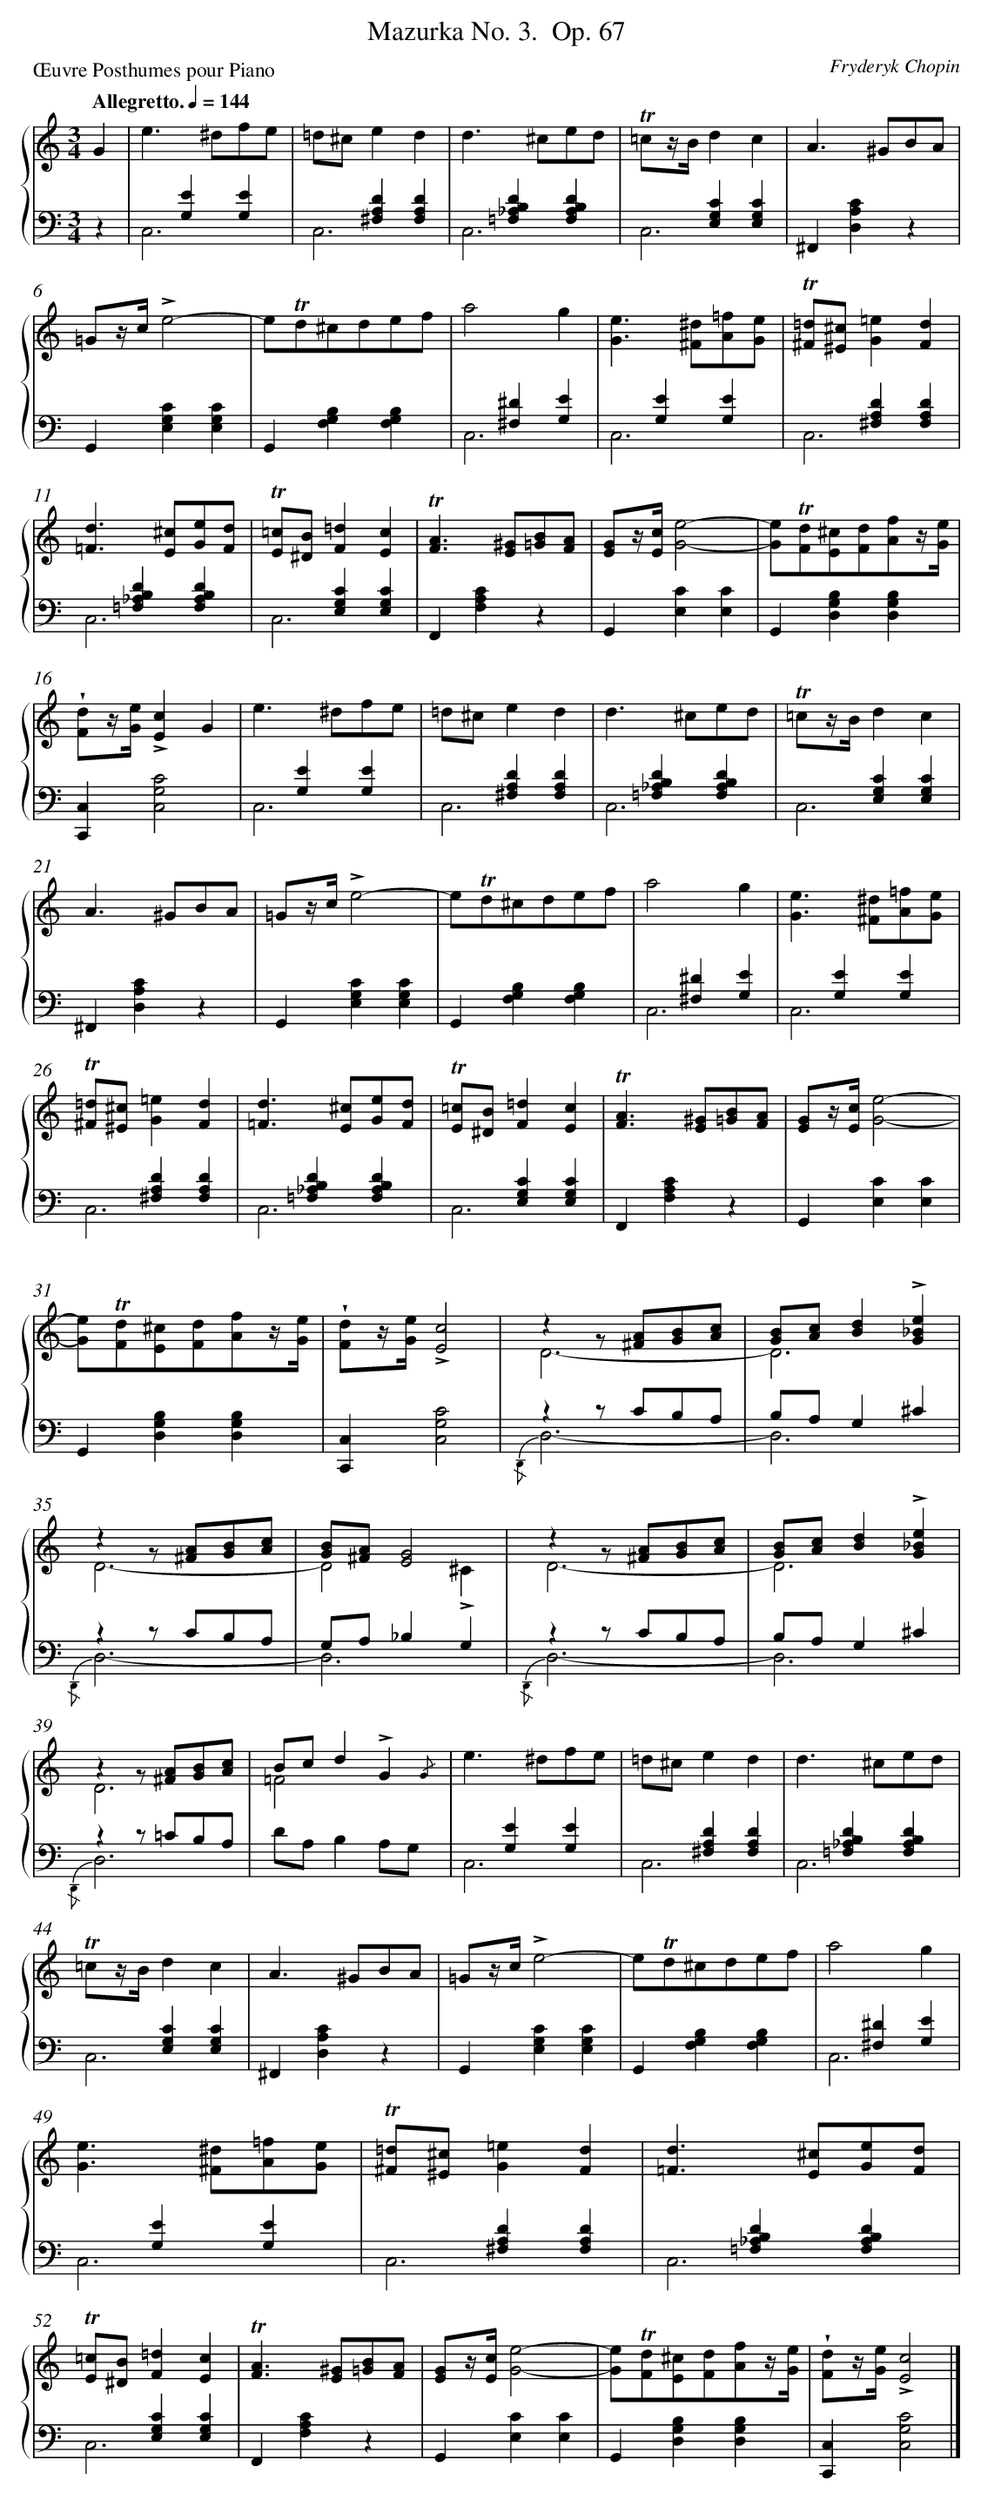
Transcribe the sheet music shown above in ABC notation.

X:1
T: Mazurka No. 3.	 Op. 67
C: Fryderyk Chopin
L: 1/4
M: 3/4
P: Œuvre Posthumes pour Piano
Q: "Allegretto." 1/4=144
%%staves {1 2}
V: 1 clef=treble
V: 2 clef=bass
K: C
[V:1] G [I:setbarnb 1]|
[V:2] z |
[V:1] e>^df/e/ |
[V:2] x[EG,][EG,] & C,3 |
[V:1] =d/^c/ed |
[V:2] x[DA,^F,][DA,F,] & C,3 |
[V:1] d>^ce/d/ |
[V:2] x[DB,_A,=F,][DB,A,F,] & C,3 |
[V:1] !trill!=c/z//B//dc |
[V:2] x[CG,E,][CG,E,] & C,3 |
[V:1] A>^GB/A/ |
[V:2] ^F,,[CA,D,]z |
[V:1] =G/z//c//!accent!e2- |
[V:2] G,,[CG,E,][CG,E,] |
[V:1] e/!trill!d/^c/d/e/f/ |
[V:2] G,,[B,G,F,][B,G,F,] |
[V:1] a2g |
[V:2] x[^D^F,][EG,] & C,3 |
[V:1] [eG]>[^d^F][=f/A/][e/G/] |
[V:2] x[EG,][EG,] & C,3 |
[V:1] !trill![=d/^F/][^c/^E/][=eG][dF] |
[V:2] x[DA,^F,][DA,F,] & C,3 |
[V:1] [d=F]>[^cE][e/G/][d/F/] |
[V:2] x[DB,_A,=F,][DB,A,F,] & C,3 |
[V:1] !trill![=c/E/][B/^D/][=dF][cE] |
[V:2] x[CG,E,][CG,E,] & C,3 |
[V:1] !trill![AF]>[^GE][B/=G/][A/F/] |
[V:2] F,,[CA,F,]z |
[V:1] [G/E/]z//[c//E//][e2G2]- |
[V:2] G,,[CE,][CE,] |
[V:1] [e/G/]!trill![d/F/][^c/E/][d/F/][f/A/]z//[e//G//] |
[V:2] G,,[B,G,D,][B,G,D,] |
[V:1] !wedge![d/F/]z//[e//G//]!accent![cE]G |
[V:2] [C,C,,][C2G,2C,2] |
[V:1] e>^df/e/ |
[V:2] x[EG,][EG,] & C,3 |
[V:1] =d/^c/ed |
[V:2] x[DA,^F,][DA,F,] & C,3 |
[V:1] d>^ce/d/ |
[V:2] x[DB,_A,=F,][DB,A,F,] & C,3 |
[V:1] !trill!=c/z//B//dc |
[V:2] x[CG,E,][CG,E,] & C,3 |
[V:1] A>^GB/A/ |
[V:2] ^F,,[CA,D,]z |
[V:1] =G/z//c//!accent!e2- |
[V:2] G,,[CG,E,][CG,E,] |
[V:1] e/!trill!d/^c/d/e/f/ |
[V:2] G,,[B,G,F,][B,G,F,] |
[V:1] a2g |
[V:2] x[^D^F,][EG,] & C,3 |
[V:1] [eG]>[^d^F][=f/A/][e/G/] |
[V:2] x[EG,][EG,] & C,3 |
[V:1] !trill![=d/^F/][^c/^E/][=eG][dF] |
[V:2] x[DA,^F,][DA,F,] & C,3 |
[V:1] [d=F]>[^cE][e/G/][d/F/] |
[V:2] x[DB,_A,=F,][DB,A,F,] & C,3 |
[V:1] !trill![=c/E/][B/^D/][=dF][cE] |
[V:2] x[CG,E,][CG,E,] & C,3 |
[V:1] !trill![AF]>[^GE][B/=G/][A/F/] |
[V:2] F,,[CA,F,]z |
[V:1] [G/E/]z//[c//E//][e2G2]- |
[V:2] G,,[CE,][CE,] |
[V:1] [e/G/]!trill![d/F/][^c/E/][d/F/][f/A/]z//[e//G//] |
[V:2] G,,[B,G,D,][B,G,D,] |
[V:1] !wedge![d/F/]z//[e//G//]!accent![c2E2] |
[V:2] [C,C,,][C2G,2C,2] |
[V:1] zz/ [A/^F/][B/G/][c/A/] & D3- |
[V:2] zz/ C/B,/A,/ & {/D,,}D,3- |
[V:1] [B/G/][c/A/][dB]!accent![e_BG] & D3 |
[V:2] B,/A,/G,^C & D,3 |
[V:1] zz/ [A/^F/][B/G/][c/A/] & D3- |
[V:2] zz/ C/B,/A,/ & {/D,,}D,3- |
[V:1] [B/G/][A/^F/][G2E2] & D2!accent!^C |
[V:2] G,/A,/_B,G, & D,3 |
[V:1] zz/ [A/^F/][B/G/][c/A/] & D3- |
[V:2] zz/ C/B,/A,/ & {/D,,}D,3- |
[V:1] [B/G/][c/A/][dB]!accent![e_BG] & D3 |
[V:2] B,/A,/G,^C & D,3 |
[V:1] zz/ [A/^F/][B/G/][c/A/] & D3 |
[V:2] zz/ =C/B,/A,/ & {/D,,}D,3 |
[V:1] B/c/d!accent!G{/G} & =F2x |
[V:2] D/A,/B,A,/G,/ |
[V:1] e>^df/e/ |
[V:2] x[EG,][EG,] & C,3 |
[V:1] =d/^c/ed |
[V:2] x[DA,^F,][DA,F,] & C,3 |
[V:1] d>^ce/d/ |
[V:2] x[DB,_A,=F,][DB,A,F,] & C,3 |
[V:1] !trill!=c/z//B//dc |
[V:2] x[CG,E,][CG,E,] & C,3 |
[V:1] A>^GB/A/ |
[V:2] ^F,,[CA,D,]z |
[V:1] =G/z//c//!accent!e2- |
[V:2] G,,[CG,E,][CG,E,] |
[V:1] e/!trill!d/^c/d/e/f/ |
[V:2] G,,[B,G,F,][B,G,F,] |
[V:1] a2g |
[V:2] x[^D^F,][EG,] & C,3 |
[V:1] [eG]>[^d^F][=f/A/][e/G/] |
[V:2] x[EG,][EG,] & C,3 |
[V:1] !trill![=d/^F/][^c/^E/][=eG][dF] |
[V:2] x[DA,^F,][DA,F,] & C,3 |
[V:1] [d=F]>[^cE][e/G/][d/F/] |
[V:2] x[DB,_A,=F,][DB,A,F,] & C,3 |
[V:1] !trill![=c/E/][B/^D/][=dF][cE] |
[V:2] x[CG,E,][CG,E,] & C,3 |
[V:1] !trill![AF]>[^GE][B/=G/][A/F/] |
[V:2] F,,[CA,F,]z |
[V:1] [G/E/]z//[c//E//][e2G2]- |
[V:2] G,,[CE,][CE,] |
[V:1] [e/G/]!trill![d/F/][^c/E/][d/F/][f/A/]z//[e//G//] |
[V:2] G,,[B,G,D,][B,G,D,] |
[V:1] !wedge![d/F/]z//[e//G//]!accent![c2E2] |]
[V:2] [C,C,,][C2G,2C,2] |]
